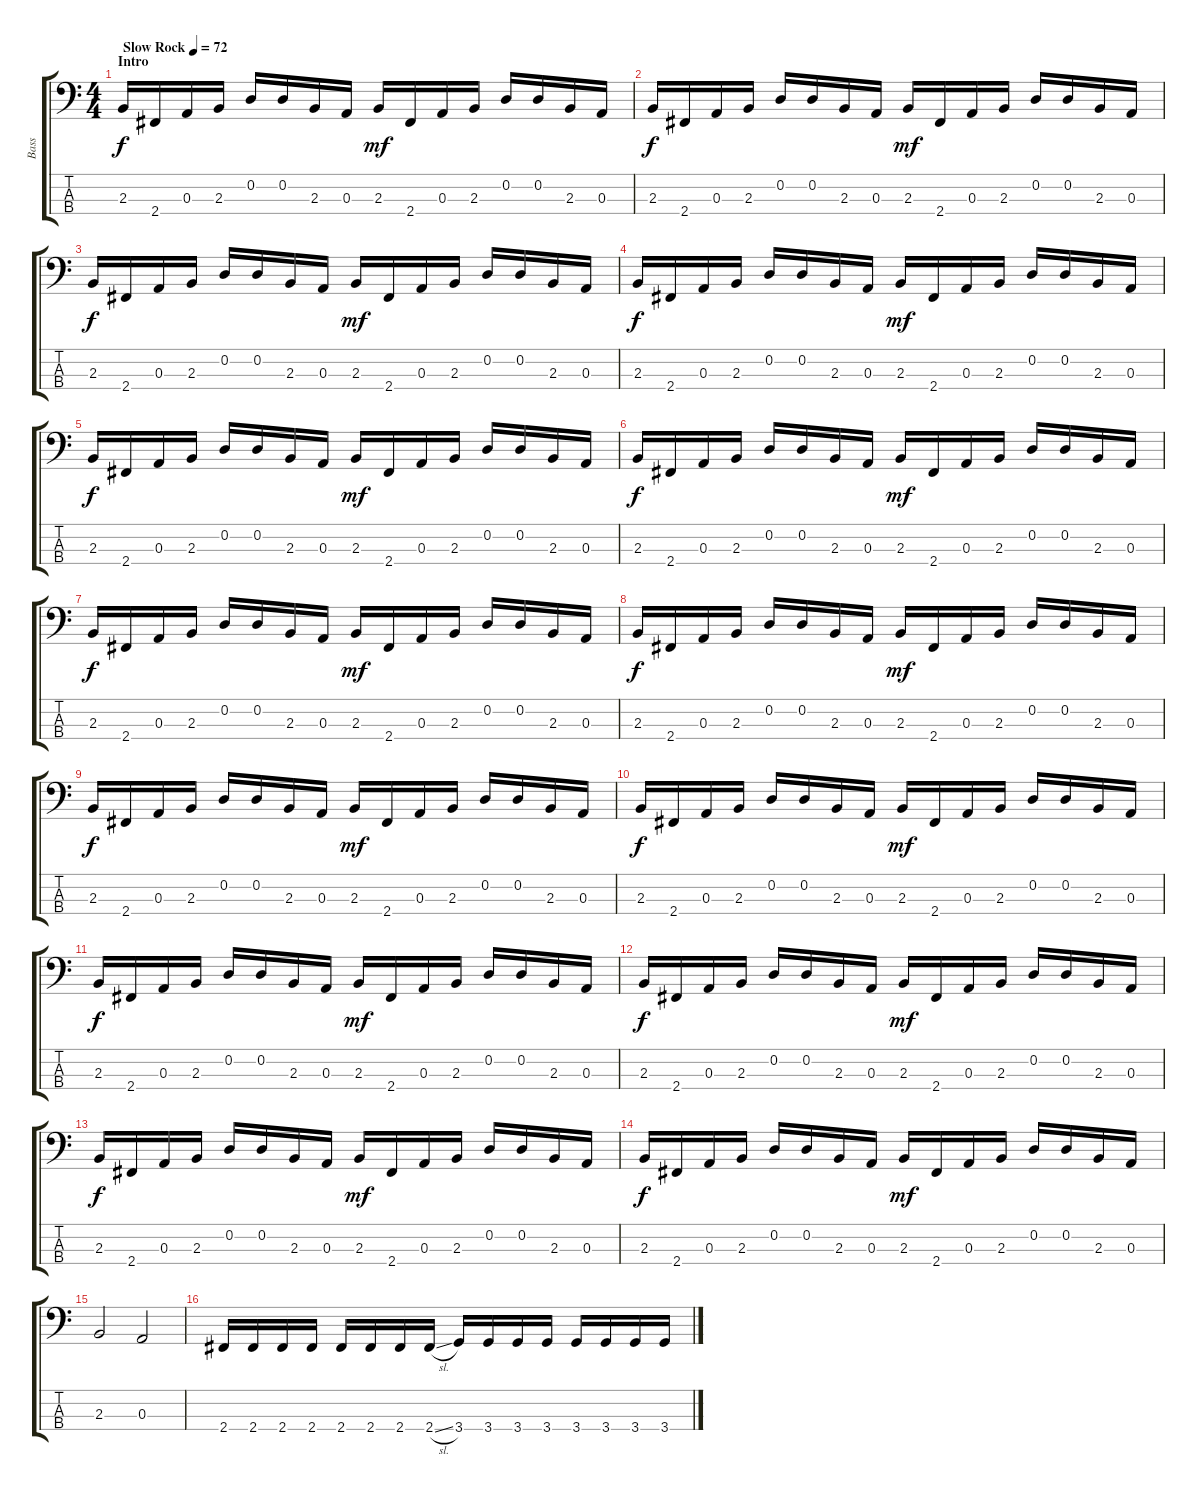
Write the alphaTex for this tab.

\track ("Bass" "Bass") {instrument electricbasspick}
\staff {score tabs}
\tuning (G2 D2 A1 E1) {hide}
\ts (4 4)
\section ("" "Intro")
\tempo (72 "Slow Rock")
\clef f4
\ks c
2.3.16{dy f instrument electricbasspick} 2.4.16 0.3.16 2.3.16 0.2.16 0.2.16 2.3.16 0.3.16 2.3.16{dy mf} 2.4.16 0.3.16 2.3.16 0.2.16 0.2.16 2.3.16 0.3.16 |
2.3.16{dy f} 2.4.16 0.3.16 2.3.16 0.2.16 0.2.16 2.3.16 0.3.16 2.3.16{dy mf} 2.4.16 0.3.16 2.3.16 0.2.16 0.2.16 2.3.16 0.3.16 |
2.3.16{dy f} 2.4.16 0.3.16 2.3.16 0.2.16 0.2.16 2.3.16 0.3.16 2.3.16{dy mf} 2.4.16 0.3.16 2.3.16 0.2.16 0.2.16 2.3.16 0.3.16 |
2.3.16{dy f} 2.4.16 0.3.16 2.3.16 0.2.16 0.2.16 2.3.16 0.3.16 2.3.16{dy mf} 2.4.16 0.3.16 2.3.16 0.2.16 0.2.16 2.3.16 0.3.16 |
2.3.16{dy f} 2.4.16 0.3.16 2.3.16 0.2.16 0.2.16 2.3.16 0.3.16 2.3.16{dy mf} 2.4.16 0.3.16 2.3.16 0.2.16 0.2.16 2.3.16 0.3.16 |
2.3.16{dy f} 2.4.16 0.3.16 2.3.16 0.2.16 0.2.16 2.3.16 0.3.16 2.3.16{dy mf} 2.4.16 0.3.16 2.3.16 0.2.16 0.2.16 2.3.16 0.3.16 |
2.3.16{dy f} 2.4.16 0.3.16 2.3.16 0.2.16 0.2.16 2.3.16 0.3.16 2.3.16{dy mf} 2.4.16 0.3.16 2.3.16 0.2.16 0.2.16 2.3.16 0.3.16 |
2.3.16{dy f} 2.4.16 0.3.16 2.3.16 0.2.16 0.2.16 2.3.16 0.3.16 2.3.16{dy mf} 2.4.16 0.3.16 2.3.16 0.2.16 0.2.16 2.3.16 0.3.16 |
2.3.16{dy f} 2.4.16 0.3.16 2.3.16 0.2.16 0.2.16 2.3.16 0.3.16 2.3.16{dy mf} 2.4.16 0.3.16 2.3.16 0.2.16 0.2.16 2.3.16 0.3.16 |
2.3.16{dy f} 2.4.16 0.3.16 2.3.16 0.2.16 0.2.16 2.3.16 0.3.16 2.3.16{dy mf} 2.4.16 0.3.16 2.3.16 0.2.16 0.2.16 2.3.16 0.3.16 |
2.3.16{dy f} 2.4.16 0.3.16 2.3.16 0.2.16 0.2.16 2.3.16 0.3.16 2.3.16{dy mf} 2.4.16 0.3.16 2.3.16 0.2.16 0.2.16 2.3.16 0.3.16 |
2.3.16{dy f} 2.4.16 0.3.16 2.3.16 0.2.16 0.2.16 2.3.16 0.3.16 2.3.16{dy mf} 2.4.16 0.3.16 2.3.16 0.2.16 0.2.16 2.3.16 0.3.16 |
2.3.16{dy f} 2.4.16 0.3.16 2.3.16 0.2.16 0.2.16 2.3.16 0.3.16 2.3.16{dy mf} 2.4.16 0.3.16 2.3.16 0.2.16 0.2.16 2.3.16 0.3.16 |
2.3.16{dy f} 2.4.16 0.3.16 2.3.16 0.2.16 0.2.16 2.3.16 0.3.16 2.3.16{dy mf} 2.4.16 0.3.16 2.3.16 0.2.16 0.2.16 2.3.16 0.3.16 |
2.3.2 0.3.2 |
2.4.16 2.4.16 2.4.16 2.4.16 2.4.16 2.4.16 2.4.16 2.4{sl}.16 3.4.16 3.4.16 3.4.16 3.4.16 3.4.16 3.4.16 3.4.16 3.4.16
